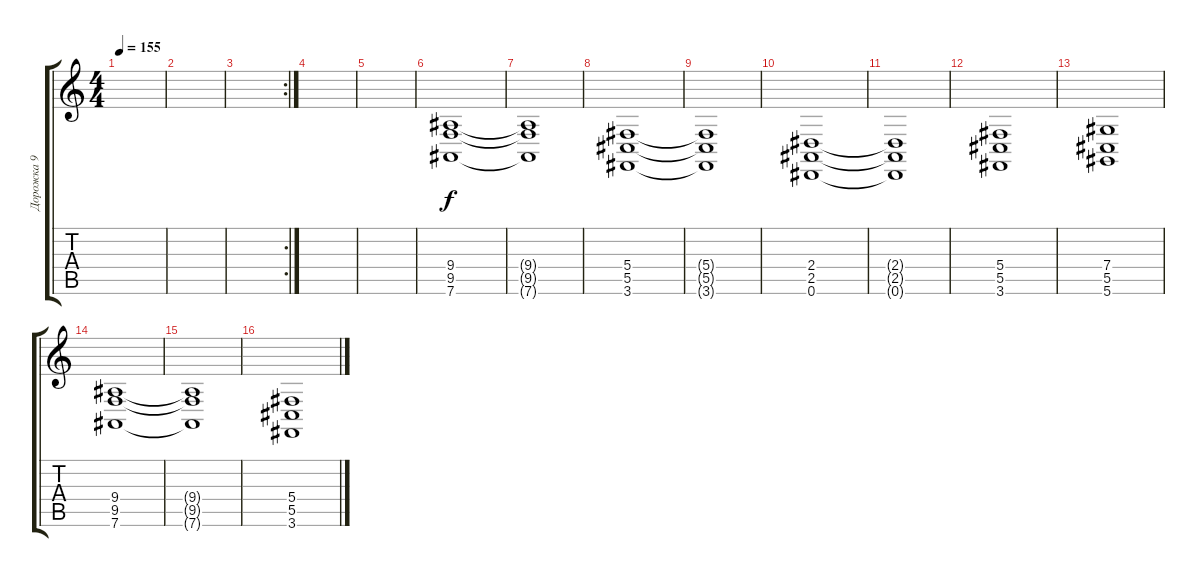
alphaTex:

\track ("Дорожка 9" "Дорожка 9") {instrument pad7halo}
\staff {score tabs}
\tuning (Eb4 Bb3 Gb3 Db3 Ab2 Eb2) {hide}
\ts (4 4)
\tempo 155
\clef g2
\ks c
|
|
\rc 2
|
|
|
(9.4 9.5 7.6).1 |
(9.4{t} 9.5{t} 7.6{t}).1 |
(5.4 5.5 3.6).1 |
(5.4{t} 5.5{t} 3.6{t}).1 |
(2.4 2.5 0.6).1 |
(2.4{t} 2.5{t} 0.6{t}).1 |
(5.4 5.5 3.6).1 |
(7.4 5.5 5.6).1 |
(9.4 9.5 7.6).1 |
(9.4{t} 9.5{t} 7.6{t}).1 |
(5.4 5.5 3.6).1
